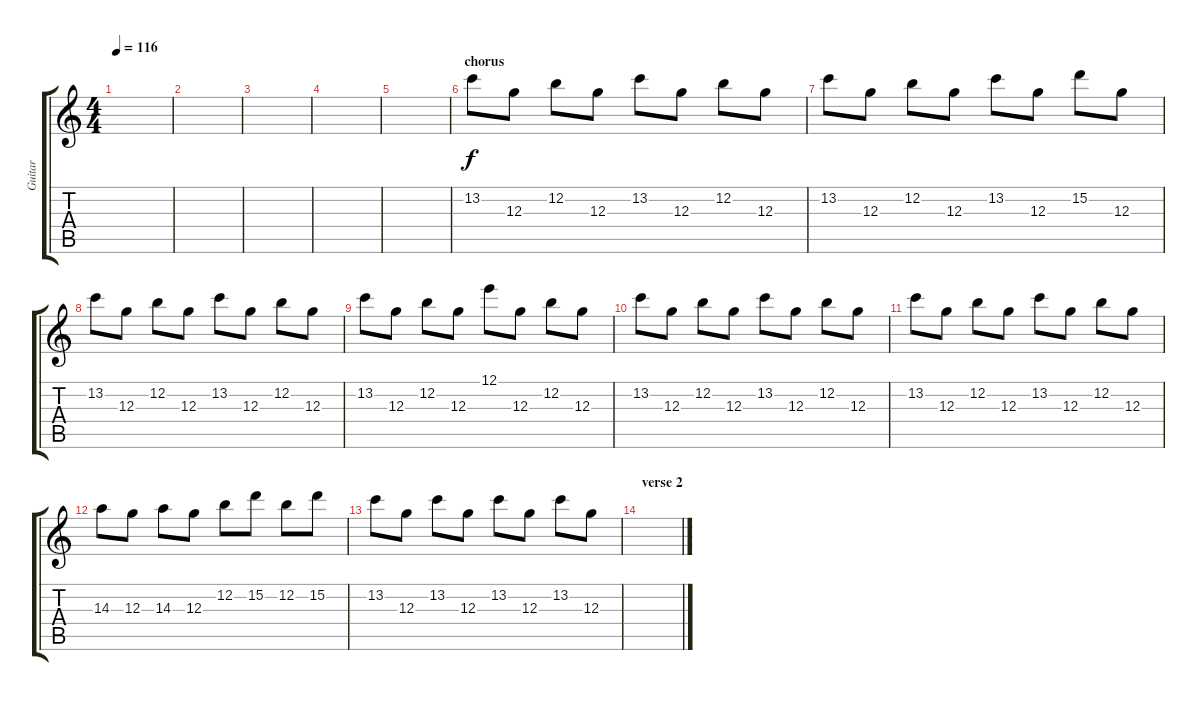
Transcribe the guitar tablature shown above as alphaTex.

\track ("Guitar" "Guitar") {instrument overdrivenguitar}
\staff {score tabs}
\tuning (E4 B3 G3 D3 A2 E2) {hide}
\ts (4 4)
\tempo 116
\clef g2
\ks c
|
|
|
|
|
\section ("" "chorus")
13.2.8 12.3.8 12.2.8 12.3.8 13.2.8 12.3.8 12.2.8 12.3.8 |
13.2.8 12.3.8 12.2.8 12.3.8 13.2.8 12.3.8 15.2.8 12.3.8 |
13.2.8 12.3.8 12.2.8 12.3.8 13.2.8 12.3.8 12.2.8 12.3.8 |
13.2.8 12.3.8 12.2.8 12.3.8 12.1.8 12.3.8 12.2.8 12.3.8 |
13.2.8 12.3.8 12.2.8 12.3.8 13.2.8 12.3.8 12.2.8 12.3.8 |
13.2.8 12.3.8 12.2.8 12.3.8 13.2.8 12.3.8 12.2.8 12.3.8 |
14.3.8 12.3.8 14.3.8 12.3.8 12.2.8 15.2.8 12.2.8 15.2.8 |
13.2.8 12.3.8 13.2.8 12.3.8 13.2.8 12.3.8 13.2.8 12.3.8 |
\section ("" "verse 2")
